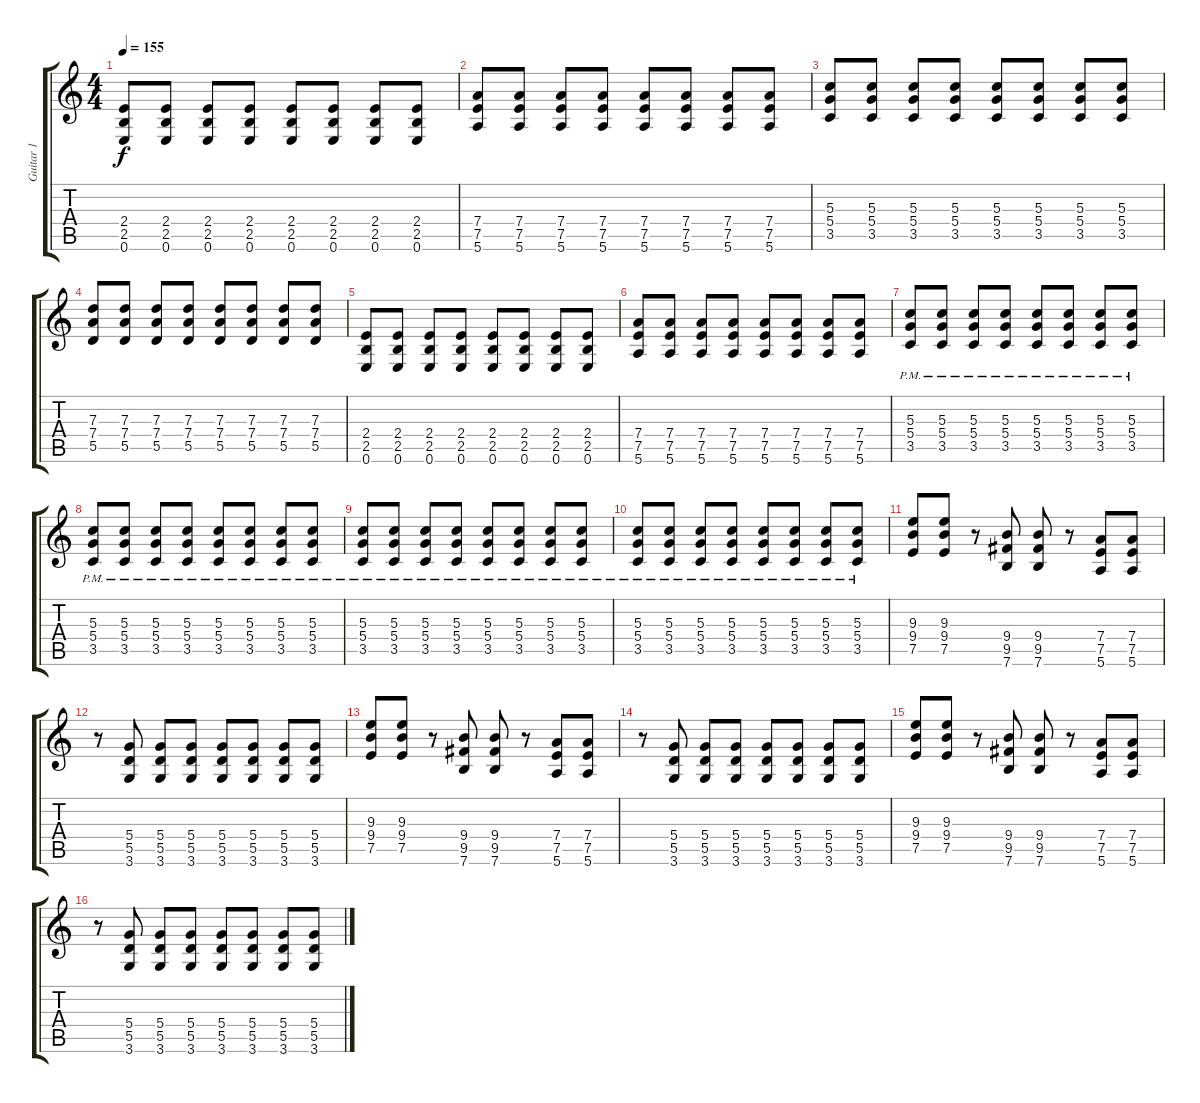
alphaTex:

\track ("Guitar 1" "Guitar 1") {instrument distortionguitar}
\staff {score tabs}
\tuning (E4 B3 G3 D3 A2 E2) {hide}
\ts (4 4)
\tempo 155
\clef g2
\ks c
(2.4 2.5 0.6).8{dy f instrument distortionguitar} (2.4 2.5 0.6).8 (2.4 2.5 0.6).8 (2.4 2.5 0.6).8 (2.4 2.5 0.6).8 (2.4 2.5 0.6).8 (2.4 2.5 0.6).8 (2.4 2.5 0.6).8 |
(7.4 7.5 5.6).8 (7.4 7.5 5.6).8 (7.4 7.5 5.6).8 (7.4 7.5 5.6).8 (7.4 7.5 5.6).8 (7.4 7.5 5.6).8 (7.4 7.5 5.6).8 (7.4 7.5 5.6).8 |
(5.3 5.4 3.5).8 (5.3 5.4 3.5).8 (5.3 5.4 3.5).8 (5.3 5.4 3.5).8 (5.3 5.4 3.5).8 (5.3 5.4 3.5).8 (5.3 5.4 3.5).8 (5.3 5.4 3.5).8 |
(7.3 7.4 5.5).8 (7.3 7.4 5.5).8 (7.3 7.4 5.5).8 (7.3 7.4 5.5).8 (7.3 7.4 5.5).8 (7.3 7.4 5.5).8 (7.3 7.4 5.5).8 (7.3 7.4 5.5).8 |
(2.4 2.5 0.6).8 (2.4 2.5 0.6).8 (2.4 2.5 0.6).8 (2.4 2.5 0.6).8 (2.4 2.5 0.6).8 (2.4 2.5 0.6).8 (2.4 2.5 0.6).8 (2.4 2.5 0.6).8 |
(7.4 7.5 5.6).8 (7.4 7.5 5.6).8 (7.4 7.5 5.6).8 (7.4 7.5 5.6).8 (7.4 7.5 5.6).8 (7.4 7.5 5.6).8 (7.4 7.5 5.6).8 (7.4 7.5 5.6).8 |
(5.3{pm} 5.4{pm} 3.5{pm}).8 (5.3{pm} 5.4{pm} 3.5{pm}).8 (5.3{pm} 5.4{pm} 3.5{pm}).8 (5.3{pm} 5.4{pm} 3.5{pm}).8 (5.3{pm} 5.4{pm} 3.5{pm}).8 (5.3{pm} 5.4{pm} 3.5{pm}).8 (5.3{pm} 5.4{pm} 3.5{pm}).8 (5.3{pm} 5.4{pm} 3.5{pm}).8 |
(5.3{pm} 5.4{pm} 3.5{pm}).8 (5.3{pm} 5.4{pm} 3.5{pm}).8 (5.3{pm} 5.4{pm} 3.5{pm}).8 (5.3{pm} 5.4{pm} 3.5{pm}).8 (5.3{pm} 5.4{pm} 3.5{pm}).8 (5.3{pm} 5.4{pm} 3.5{pm}).8 (5.3{pm} 5.4{pm} 3.5{pm}).8 (5.3{pm} 5.4{pm} 3.5{pm}).8 |
(5.3{pm} 5.4{pm} 3.5{pm}).8 (5.3{pm} 5.4{pm} 3.5{pm}).8 (5.3{pm} 5.4{pm} 3.5{pm}).8 (5.3{pm} 5.4{pm} 3.5{pm}).8 (5.3{pm} 5.4{pm} 3.5{pm}).8 (5.3{pm} 5.4{pm} 3.5{pm}).8 (5.3{pm} 5.4{pm} 3.5{pm}).8 (5.3{pm} 5.4{pm} 3.5{pm}).8 |
(5.3{pm} 5.4{pm} 3.5{pm}).8 (5.3{pm} 5.4{pm} 3.5{pm}).8 (5.3{pm} 5.4{pm} 3.5{pm}).8 (5.3{pm} 5.4{pm} 3.5{pm}).8 (5.3{pm} 5.4{pm} 3.5{pm}).8 (5.3{pm} 5.4{pm} 3.5{pm}).8 (5.3{pm} 5.4{pm} 3.5{pm}).8 (5.3{pm} 5.4{pm} 3.5{pm}).8 |
(9.3 9.4 7.5).8 (9.3 9.4 7.5).8 r.8 (9.4 9.5 7.6).8 (9.4 9.5 7.6).8 r.8 (7.4 7.5 5.6).8 (7.4 7.5 5.6).8 |
r.8 (5.4 5.5 3.6).8 (5.4 5.5 3.6).8 (5.4 5.5 3.6).8 (5.4 5.5 3.6).8 (5.4 5.5 3.6).8 (5.4 5.5 3.6).8 (5.4 5.5 3.6).8 |
(9.3 9.4 7.5).8 (9.3 9.4 7.5).8 r.8 (9.4 9.5 7.6).8 (9.4 9.5 7.6).8 r.8 (7.4 7.5 5.6).8 (7.4 7.5 5.6).8 |
r.8 (5.4 5.5 3.6).8 (5.4 5.5 3.6).8 (5.4 5.5 3.6).8 (5.4 5.5 3.6).8 (5.4 5.5 3.6).8 (5.4 5.5 3.6).8 (5.4 5.5 3.6).8 |
(9.3 9.4 7.5).8 (9.3 9.4 7.5).8 r.8 (9.4 9.5 7.6).8 (9.4 9.5 7.6).8 r.8 (7.4 7.5 5.6).8 (7.4 7.5 5.6).8 |
r.8 (5.4 5.5 3.6).8 (5.4 5.5 3.6).8 (5.4 5.5 3.6).8 (5.4 5.5 3.6).8 (5.4 5.5 3.6).8 (5.4 5.5 3.6).8 (5.4 5.5 3.6).8
